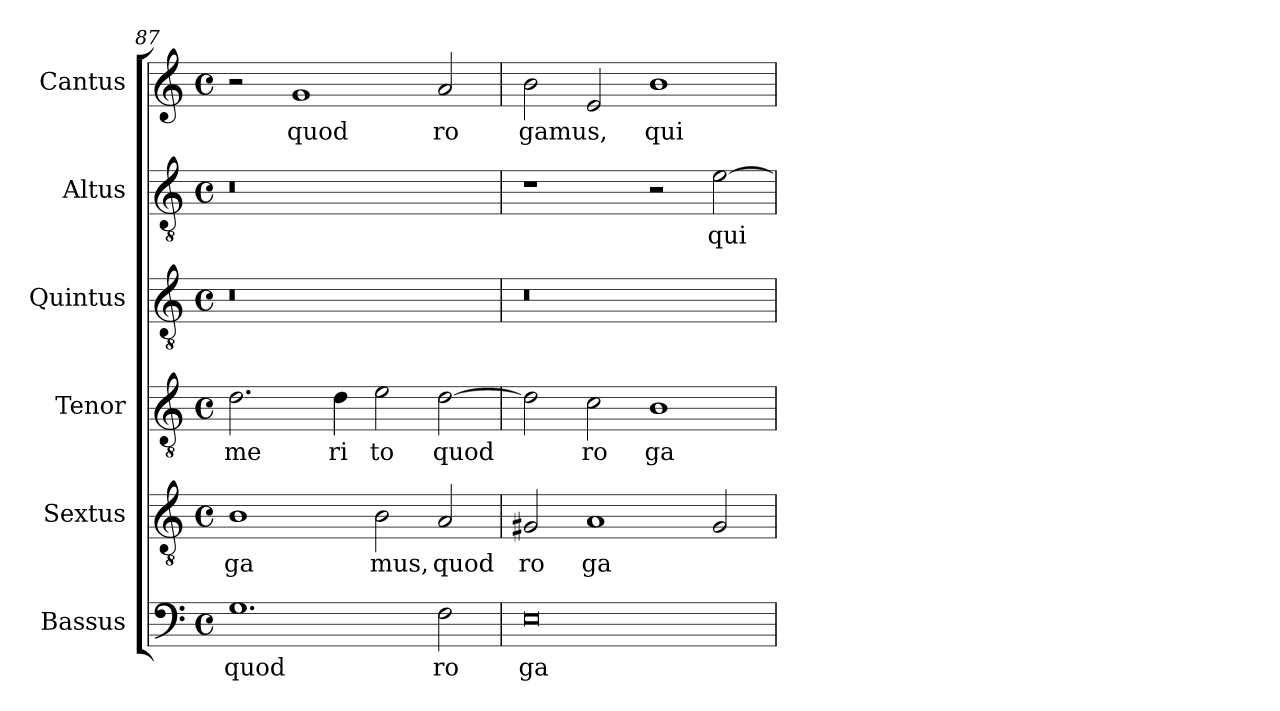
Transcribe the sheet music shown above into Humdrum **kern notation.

**kern	**text	**kern	**text	**kern	**text	**kern	**kern	**text	**kern	**text
*part6	*part6	*part5	*part5	*part4	*part4	*part3	*part2	*part2	*part1	*part1
*staff6	*staff6	*staff5	*staff5	*staff4	*staff4	*staff3	*staff2	*staff2	*staff1	*staff1
*I"Bassus	*	*I"Sextus	*	*I"Tenor	*	*I"Quintus	*I"Altus	*	*I"Cantus	*
!!LO:PB:g=z
*clefF4	*	*clefGv2	*	*clefGv2	*	*clefGv2	*clefGv2	*	*clefG2	*
*M4/4	*	*M4/4	*	*M4/4	*	*M4/4	*M4/4	*	*M4/4	*
*met(c)	*	*met(c)	*	*met(c)	*	*met(c)	*met(c)	*	*met(c)	*
=87	=87	=87	=87	=87	=87	=87	=87	=87	=87	=87
!	!LO:LY:b:cj	!	!LO:LY:b:cj	!	!LO:LY:b:cj	!	!	!	!	!
1.G	quod	1B	ga	2.d\	me	0r	0r	.	2r	.
!	!	!	!	!	!	!	!	!	!	!LO:LY:b:cj
.	.	.	.	.	.	.	.	.	1g	quod
!	!	!	!	!	!LO:LY:b:cj	!	!	!	!	!
.	.	.	.	4d\	ri	.	.	.	.	.
!	!	!	!LO:LY:b:cj	!	!LO:LY:b:cj	!	!	!	!	!
.	.	2B\	mus,	2e\	to	.	.	.	.	.
!	!LO:LY:b:cj	!	!LO:LY:b:cj	!	!LO:LY:b	!	!	!	!	!LO:LY:b:cj
2F\	ro	2A/	quod	[>2d\	quod	.	.	.	2a/	ro
=88	=88	=88	=88	=88	=88	=88	=88	=88	=88	=88
!	!LO:LY:b:cj	!	!LO:LY:b:cj	!	!	!	!	!	!	!LO:LY:b
0E	ga	2G#X/	ro	2d\]	.	0r	1r	.	2b\	gamus,
!	!	!	!LO:LY:b:cj	!	!LO:LY:b:cj	!	!	!	!	!
.	.	1A	ga	2c\	ro	.	.	.	2e/	.
!	!	!	!	!	!LO:LY:b:cj	!	!	!	!	!LO:LY:b:cj
.	.	.	.	1B	ga	.	2r	.	1b	qui
!	!	!	!	!	!	!	!	!LO:LY:b	!	!
.	.	2G#/	.	.	.	.	[>2e\	qui	.	.
=	=	=	=	=	=	=	=	=	=	=
*-	*-	*-	*-	*-	*-	*-	*-	*-	*-	*-
